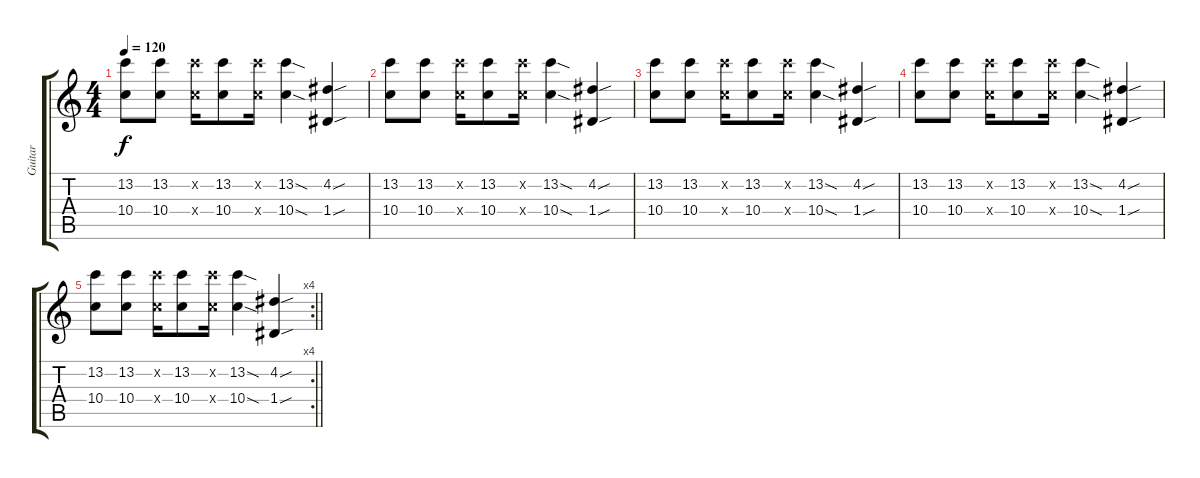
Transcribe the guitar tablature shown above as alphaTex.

\track ("Guitar" "Guitar") {instrument electricguitarclean}
\staff {score tabs}
\tuning (E4 B3 G3 D3 A2 E2) {hide}
\ts (4 4)
\tempo 120
\clef g2
\ks c
(13.2 10.4).8{dy f} (13.2 10.4).8 (13.2{x} 10.4{x}).16 (13.2 10.4).8 (13.2{x} 10.4{x}).16 (13.2{sod} 10.4{sod}).4 (4.2{sou} 1.4{sou}).4 |
(13.2 10.4).8 (13.2 10.4).8 (13.2{x} 10.4{x}).16 (13.2 10.4).8 (13.2{x} 10.4{x}).16 (13.2{sod} 10.4{sod}).4 (4.2{sou} 1.4{sou}).4 |
(13.2 10.4).8 (13.2 10.4).8 (13.2{x} 10.4{x}).16 (13.2 10.4).8 (13.2{x} 10.4{x}).16 (13.2{sod} 10.4{sod}).4 (4.2{sou} 1.4{sou}).4 |
(13.2 10.4).8 (13.2 10.4).8 (13.2{x} 10.4{x}).16 (13.2 10.4).8 (13.2{x} 10.4{x}).16 (13.2{sod} 10.4{sod}).4 (4.2{sou} 1.4{sou}).4 |
\rc 4
\barLineRight lightlight
(13.2 10.4).8 (13.2 10.4).8 (13.2{x} 10.4{x}).16 (13.2 10.4).8 (13.2{x} 10.4{x}).16 (13.2{sod} 10.4{sod}).4 (4.2{sou} 1.4{sou}).4
